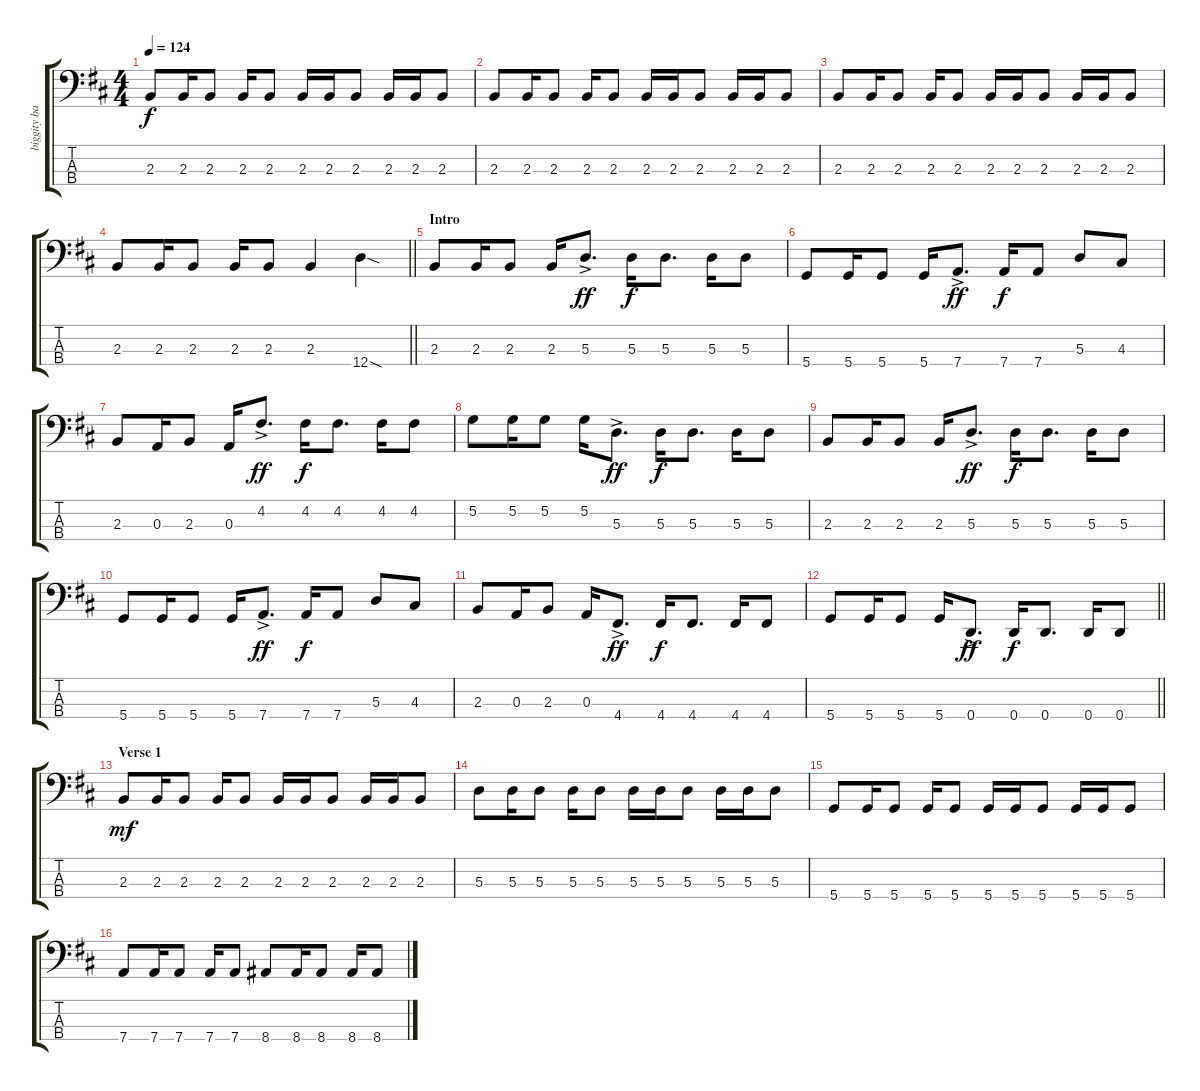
\track ("biggity bass" "biggity ba") {instrument electricbasspick}
\staff {score tabs}
\tuning (G2 D2 A1 D1) {hide}
\ts (4 4)
\tempo 124
\clef f4
\ks d
2.3.8{dy f instrument electricbasspick} 2.3.16 2.3.8 2.3.16 2.3.8 2.3.16 2.3.16 2.3.8 2.3.16 2.3.16 2.3.8 |
2.3.8 2.3.16 2.3.8 2.3.16 2.3.8 2.3.16 2.3.16 2.3.8 2.3.16 2.3.16 2.3.8 |
2.3.8 2.3.16 2.3.8 2.3.16 2.3.8 2.3.16 2.3.16 2.3.8 2.3.16 2.3.16 2.3.8 |
\barLineRight lightlight
2.3.8 2.3.16 2.3.8 2.3.16 2.3.8 2.3.4 12.4{sod}.4 |
\section ("" "Intro")
2.3.8 2.3.16 2.3.8 2.3.16 5.3{ac}.8{d dy ff} 5.3.16{dy f} 5.3.8{d} 5.3.16 5.3.8 |
5.4.8 5.4.16 5.4.8 5.4.16 7.4{ac}.8{d dy ff} 7.4.16{dy f} 7.4.8 5.3.8 4.3.8 |
2.3.8 0.3.16 2.3.8 0.3.16 4.2{ac}.8{d dy ff} 4.2.16{dy f} 4.2.8{d} 4.2.16 4.2.8 |
5.2.8 5.2.16 5.2.8 5.2.16 5.3{ac}.8{d dy ff} 5.3.16{dy f} 5.3.8{d} 5.3.16 5.3.8 |
2.3.8 2.3.16 2.3.8 2.3.16 5.3{ac}.8{d dy ff} 5.3.16{dy f} 5.3.8{d} 5.3.16 5.3.8 |
5.4.8 5.4.16 5.4.8 5.4.16 7.4{ac}.8{d dy ff} 7.4.16{dy f} 7.4.8 5.3.8 4.3.8 |
2.3.8 0.3.16 2.3.8 0.3.16 4.4{ac}.8{d dy ff} 4.4.16{dy f} 4.4.8{d} 4.4.16 4.4.8 |
\barLineRight lightlight
5.4.8 5.4.16 5.4.8 5.4.16 0.4{ac}.8{d dy ff} 0.4.16{dy f} 0.4.8{d} 0.4.16 0.4.8 |
\section ("" "Verse 1")
2.3.8{dy mf} 2.3.16 2.3.8 2.3.16 2.3.8 2.3.16 2.3.16 2.3.8 2.3.16 2.3.16 2.3.8 |
5.3.8 5.3.16 5.3.8 5.3.16 5.3.8 5.3.16 5.3.16 5.3.8 5.3.16 5.3.16 5.3.8 |
5.4.8 5.4.16 5.4.8 5.4.16 5.4.8 5.4.16 5.4.16 5.4.8 5.4.16 5.4.16 5.4.8 |
7.4.8 7.4.16 7.4.8 7.4.16 7.4.8 8.4.8 8.4.16 8.4.8 8.4.16 8.4.8
